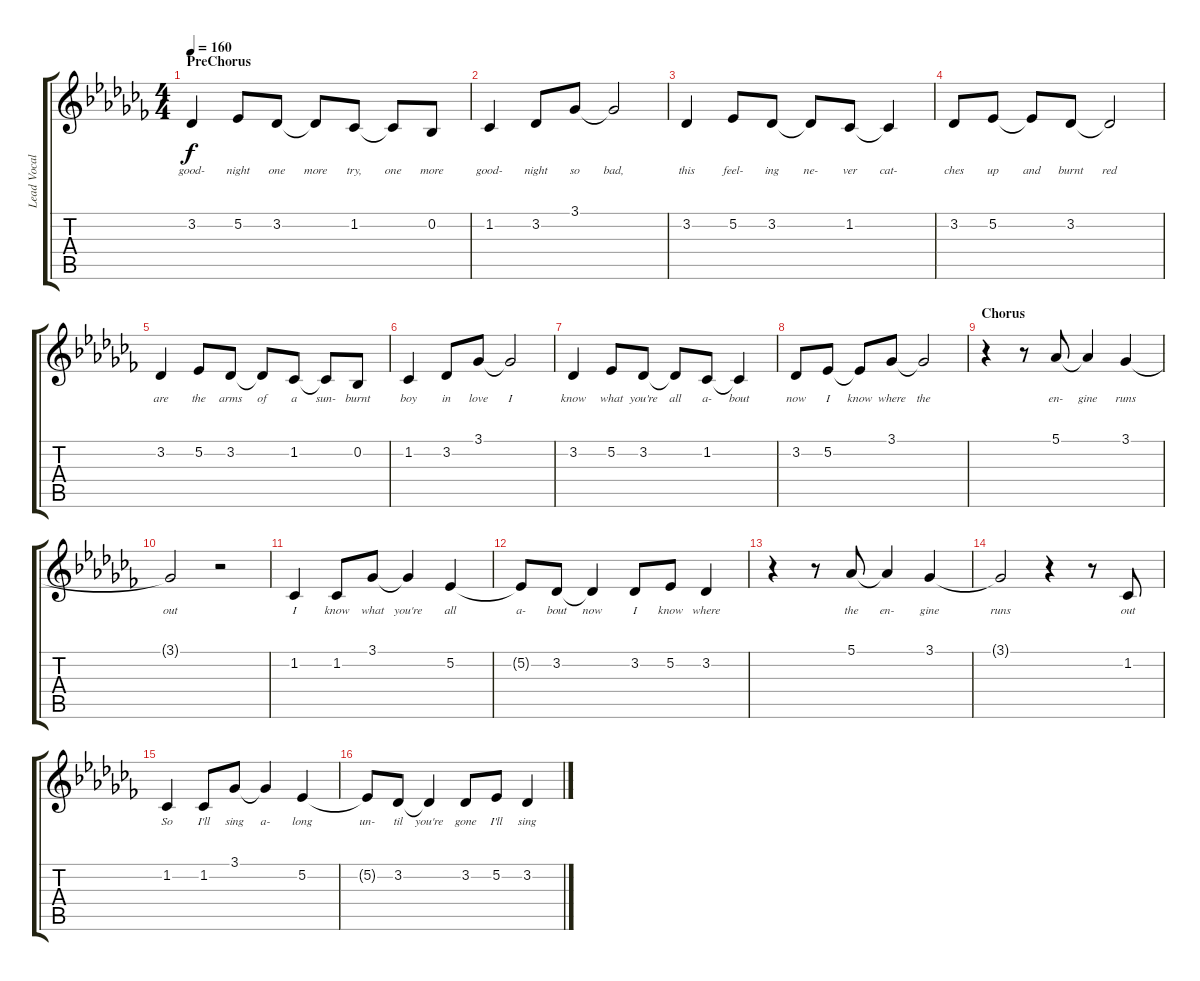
\track ("Lead Vocals" "Lead Vocal") {instrument englishhorn}
\staff {score tabs}
\tuning (Eb4 Bb3 Gb3 Db3 Ab2 Eb2) {hide}
\ts (4 4)
\section ("" "PreChorus")
\tempo 160
\clef g2
\ks cb
3.2.4{lyrics (0 "good-") lyrics (1 "") lyrics (2 "") lyrics (3 "") lyrics (4 "") dy f} 5.2.8{lyrics (0 "night") lyrics (1 "") lyrics (2 "") lyrics (3 "") lyrics (4 "")} 3.2.8{lyrics (0 "one") lyrics (1 "") lyrics (2 "") lyrics (3 "") lyrics (4 "")} 3.2{t}.8{lyrics (0 "more") lyrics (1 "") lyrics (2 "") lyrics (3 "") lyrics (4 "")} 1.2.8{lyrics (0 "try,") lyrics (1 "") lyrics (2 "") lyrics (3 "") lyrics (4 "")} 1.2{t}.8{lyrics (0 "one") lyrics (1 "") lyrics (2 "") lyrics (3 "") lyrics (4 "")} 0.2.8{lyrics (0 "more") lyrics (1 "") lyrics (2 "") lyrics (3 "") lyrics (4 "")} |
1.2.4{lyrics (0 "good-") lyrics (1 "") lyrics (2 "") lyrics (3 "") lyrics (4 "")} 3.2.8{lyrics (0 "night") lyrics (1 "") lyrics (2 "") lyrics (3 "") lyrics (4 "")} 3.1.8{lyrics (0 "so") lyrics (1 "") lyrics (2 "") lyrics (3 "") lyrics (4 "")} 3.1{t}.2{lyrics (0 "bad,") lyrics (1 "") lyrics (2 "") lyrics (3 "") lyrics (4 "")} |
3.2.4{lyrics (0 "this") lyrics (1 "") lyrics (2 "") lyrics (3 "") lyrics (4 "")} 5.2.8{lyrics (0 "feel-") lyrics (1 "") lyrics (2 "") lyrics (3 "") lyrics (4 "")} 3.2.8{lyrics (0 "ing") lyrics (1 "") lyrics (2 "") lyrics (3 "") lyrics (4 "")} 3.2{t}.8{lyrics (0 "ne-") lyrics (1 "") lyrics (2 "") lyrics (3 "") lyrics (4 "")} 1.2.8{lyrics (0 "ver") lyrics (1 "") lyrics (2 "") lyrics (3 "") lyrics (4 "")} 1.2{t}.4{lyrics (0 "cat-") lyrics (1 "") lyrics (2 "") lyrics (3 "") lyrics (4 "")} |
3.2.8{lyrics (0 "ches") lyrics (1 "") lyrics (2 "") lyrics (3 "") lyrics (4 "")} 5.2.8{lyrics (0 "up") lyrics (1 "") lyrics (2 "") lyrics (3 "") lyrics (4 "")} 5.2{t}.8{lyrics (0 "and") lyrics (1 "") lyrics (2 "") lyrics (3 "") lyrics (4 "")} 3.2.8{lyrics (0 "burnt") lyrics (1 "") lyrics (2 "") lyrics (3 "") lyrics (4 "")} 3.2{t}.2{lyrics (0 "red") lyrics (1 "") lyrics (2 "") lyrics (3 "") lyrics (4 "")} |
3.2.4{lyrics (0 "are") lyrics (1 "") lyrics (2 "") lyrics (3 "") lyrics (4 "")} 5.2.8{lyrics (0 "the") lyrics (1 "") lyrics (2 "") lyrics (3 "") lyrics (4 "")} 3.2.8{lyrics (0 "arms") lyrics (1 "") lyrics (2 "") lyrics (3 "") lyrics (4 "")} 3.2{t}.8{lyrics (0 "of") lyrics (1 "") lyrics (2 "") lyrics (3 "") lyrics (4 "")} 1.2.8{lyrics (0 "a") lyrics (1 "") lyrics (2 "") lyrics (3 "") lyrics (4 "")} 1.2{t}.8{lyrics (0 "sun-") lyrics (1 "") lyrics (2 "") lyrics (3 "") lyrics (4 "")} 0.2.8{lyrics (0 "burnt") lyrics (1 "") lyrics (2 "") lyrics (3 "") lyrics (4 "")} |
1.2.4{lyrics (0 "boy") lyrics (1 "") lyrics (2 "") lyrics (3 "") lyrics (4 "")} 3.2.8{lyrics (0 "in") lyrics (1 "") lyrics (2 "") lyrics (3 "") lyrics (4 "")} 3.1.8{lyrics (0 "love") lyrics (1 "") lyrics (2 "") lyrics (3 "") lyrics (4 "")} 3.1{t}.2{lyrics (0 "I") lyrics (1 "") lyrics (2 "") lyrics (3 "") lyrics (4 "")} |
3.2.4{lyrics (0 "know") lyrics (1 "") lyrics (2 "") lyrics (3 "") lyrics (4 "")} 5.2.8{lyrics (0 "what") lyrics (1 "") lyrics (2 "") lyrics (3 "") lyrics (4 "")} 3.2.8{lyrics (0 "you're") lyrics (1 "") lyrics (2 "") lyrics (3 "") lyrics (4 "")} 3.2{t}.8{lyrics (0 "all") lyrics (1 "") lyrics (2 "") lyrics (3 "") lyrics (4 "")} 1.2.8{lyrics (0 "a-") lyrics (1 "") lyrics (2 "") lyrics (3 "") lyrics (4 "")} 1.2{t}.4{lyrics (0 "bout") lyrics (1 "") lyrics (2 "") lyrics (3 "") lyrics (4 "")} |
3.2.8{lyrics (0 "now") lyrics (1 "") lyrics (2 "") lyrics (3 "") lyrics (4 "")} 5.2.8{lyrics (0 "I") lyrics (1 "") lyrics (2 "") lyrics (3 "") lyrics (4 "")} 5.2{t}.8{lyrics (0 "know") lyrics (1 "") lyrics (2 "") lyrics (3 "") lyrics (4 "")} 3.1.8{lyrics (0 "where") lyrics (1 "") lyrics (2 "") lyrics (3 "") lyrics (4 "")} 3.1{t}.2{lyrics (0 "the") lyrics (1 "") lyrics (2 "") lyrics (3 "") lyrics (4 "")} |
\section ("" "Chorus")
r.4 r.8 5.1.8{lyrics (0 "en-") lyrics (1 "") lyrics (2 "") lyrics (3 "") lyrics (4 "")} 5.1{t}.4{lyrics (0 "gine") lyrics (1 "") lyrics (2 "") lyrics (3 "") lyrics (4 "")} 3.1.4{lyrics (0 "runs") lyrics (1 "") lyrics (2 "") lyrics (3 "") lyrics (4 "")} |
3.1{t}.2{lyrics (0 "out") lyrics (1 "") lyrics (2 "") lyrics (3 "") lyrics (4 "")} r.2 |
1.2.4{lyrics (0 "I") lyrics (1 "") lyrics (2 "") lyrics (3 "") lyrics (4 "")} 1.2.8{lyrics (0 "know") lyrics (1 "") lyrics (2 "") lyrics (3 "") lyrics (4 "")} 3.1.8{lyrics (0 "what") lyrics (1 "") lyrics (2 "") lyrics (3 "") lyrics (4 "")} 3.1{t}.4{lyrics (0 "you're") lyrics (1 "") lyrics (2 "") lyrics (3 "") lyrics (4 "")} 5.2.4{lyrics (0 "all") lyrics (1 "") lyrics (2 "") lyrics (3 "") lyrics (4 "")} |
5.2{t}.8{lyrics (0 "a-") lyrics (1 "") lyrics (2 "") lyrics (3 "") lyrics (4 "")} 3.2.8{lyrics (0 "bout") lyrics (1 "") lyrics (2 "") lyrics (3 "") lyrics (4 "")} 3.2{t}.4{lyrics (0 "now") lyrics (1 "") lyrics (2 "") lyrics (3 "") lyrics (4 "")} 3.2.8{lyrics (0 "I") lyrics (1 "") lyrics (2 "") lyrics (3 "") lyrics (4 "")} 5.2.8{lyrics (0 "know") lyrics (1 "") lyrics (2 "") lyrics (3 "") lyrics (4 "")} 3.2.4{lyrics (0 "where") lyrics (1 "") lyrics (2 "") lyrics (3 "") lyrics (4 "")} |
r.4 r.8 5.1.8{lyrics (0 "the") lyrics (1 "") lyrics (2 "") lyrics (3 "") lyrics (4 "")} 5.1{t}.4{lyrics (0 "en-") lyrics (1 "") lyrics (2 "") lyrics (3 "") lyrics (4 "")} 3.1.4{lyrics (0 "gine") lyrics (1 "") lyrics (2 "") lyrics (3 "") lyrics (4 "")} |
3.1{t}.2{lyrics (0 "runs") lyrics (1 "") lyrics (2 "") lyrics (3 "") lyrics (4 "")} r.4 r.8 1.2.8{lyrics (0 "out") lyrics (1 "") lyrics (2 "") lyrics (3 "") lyrics (4 "")} |
1.2.4{lyrics (0 "So") lyrics (1 "") lyrics (2 "") lyrics (3 "") lyrics (4 "")} 1.2.8{lyrics (0 "I'll") lyrics (1 "") lyrics (2 "") lyrics (3 "") lyrics (4 "")} 3.1.8{lyrics (0 "sing") lyrics (1 "") lyrics (2 "") lyrics (3 "") lyrics (4 "")} 3.1{t}.4{lyrics (0 "a-") lyrics (1 "") lyrics (2 "") lyrics (3 "") lyrics (4 "")} 5.2.4{lyrics (0 "long") lyrics (1 "") lyrics (2 "") lyrics (3 "") lyrics (4 "")} |
5.2{t}.8{lyrics (0 "un-") lyrics (1 "") lyrics (2 "") lyrics (3 "") lyrics (4 "")} 3.2.8{lyrics (0 "til") lyrics (1 "") lyrics (2 "") lyrics (3 "") lyrics (4 "")} 3.2{t}.4{lyrics (0 "you're") lyrics (1 "") lyrics (2 "") lyrics (3 "") lyrics (4 "")} 3.2.8{lyrics (0 "gone") lyrics (1 "") lyrics (2 "") lyrics (3 "") lyrics (4 "")} 5.2.8{lyrics (0 "I'll") lyrics (1 "") lyrics (2 "") lyrics (3 "") lyrics (4 "")} 3.2.4{lyrics (0 "sing") lyrics (1 "") lyrics (2 "") lyrics (3 "") lyrics (4 "")}
